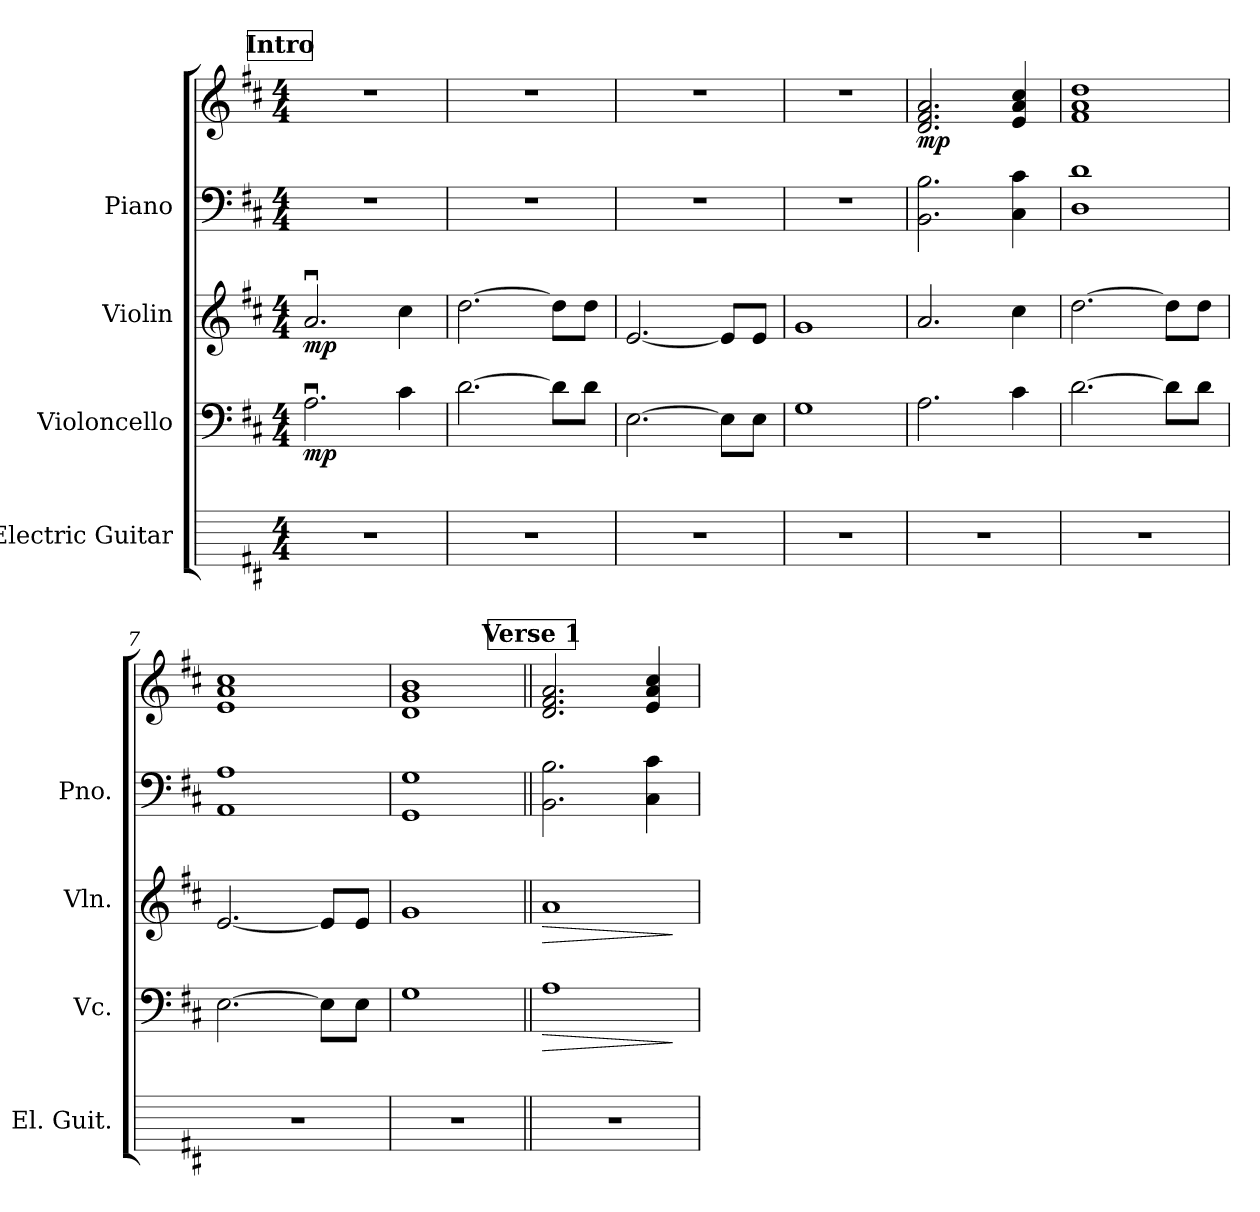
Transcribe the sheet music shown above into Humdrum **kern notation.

**kern	**kern	**dynam	**kern	**dynam	**kern	**kern	**dynam
*part4	*part3	*part3	*part2	*part2	*part1	*part1	*part1
*staff5	*staff4	*staff4	*staff3	*staff3	*staff2	*staff1	*staff1/2
*I"Electric Guitar	*I"Violoncello	*	*I"Violin	*	*I"Piano	*	*
*I'El. Guit.	*I'Vc.	*	*I'Vln.	*	*I'Pno.	*	*
*stria6	*	*	*	*	*	*	*
*	*clefF4	*	*clefG2	*	*clefF4	*clefG2	*
*k[f#c#]	*k[f#c#]	*	*k[f#c#]	*	*k[f#c#]	*k[f#c#]	*
*M4/4	*M4/4	*	*M4/4	*	*M4/4	*M4/4	*
*MM64	*MM64	*	*MM64	*	*MM64	*MM64	*
!!LO:REH:place=s1:a:B:fs=14:t=Intro
=1	=1	=1	=1	=1	=1	=1	=1
!	!	!LO:DY:b	!	!LO:DY:b	!	!	!
1r	2.Au\	mp	2.au/	mp	1r	1r	.
.	4c#\	.	4cc#\	.	.	.	.
=2	=2	=2	=2	=2	=2	=2	=2
1r	[2.d\	.	[2.dd\	.	1r	1r	.
.	8d\L]	.	8dd\L]	.	.	.	.
.	8d\J	.	8dd\J	.	.	.	.
=3	=3	=3	=3	=3	=3	=3	=3
1r	[2.E\	.	[2.e/	.	1r	1r	.
.	8E\L]	.	8e/L]	.	.	.	.
.	8E\J	.	8e/J	.	.	.	.
=4	=4	=4	=4	=4	=4	=4	=4
1r	1G	.	1g	.	1r	1r	.
=5	=5	=5	=5	=5	=5	=5	=5
!	!	!	!	!	!	!	!LO:DY:b
1r	2.A\	.	2.a/	.	2.BB\ 2.B\	2.d/ 2.f#/ 2.a/	mp
.	4c#\	.	4cc#\	.	4C#\ 4c#\	4e/ 4a/ 4cc#/	.
=6	=6	=6	=6	=6	=6	=6	=6
1r	[2.d\	.	[2.dd\	.	1D 1d	1f# 1a 1dd	.
.	8d\L]	.	8dd\L]	.	.	.	.
.	8d\J	.	8dd\J	.	.	.	.
=7	=7	=7	=7	=7	=7	=7	=7
1r	[2.E\	.	[2.e/	.	1AA 1A	1e 1a 1cc#	.
.	8E\L]	.	8e/L]	.	.	.	.
.	8E\J	.	8e/J	.	.	.	.
!!LO:LB:g=z
=8	=8	=8	=8	=8	=8	=8	=8
1r	1G	.	1g	.	1GG 1G	1d 1g 1b	.
!!LO:REH:place=s1:a:B:fs=14:t=Verse 1
=9||	=9||	=9||	=9||	=9||	=9||	=9||	=9||
!	!	!LO:HP:b	!	!LO:HP:b	!	!	!
1r	1A	>	1a	>	2.BB\ 2.B\	2.d/ 2.f#/ 2.a/	.
.	.	.	.	.	4C#\ 4c#\	4e/ 4a/ 4cc#/	.
.	.	]	.	]	.	.	.
=	=	=	=	=	=	=	=
*-	*-	*-	*-	*-	*-	*-	*-
